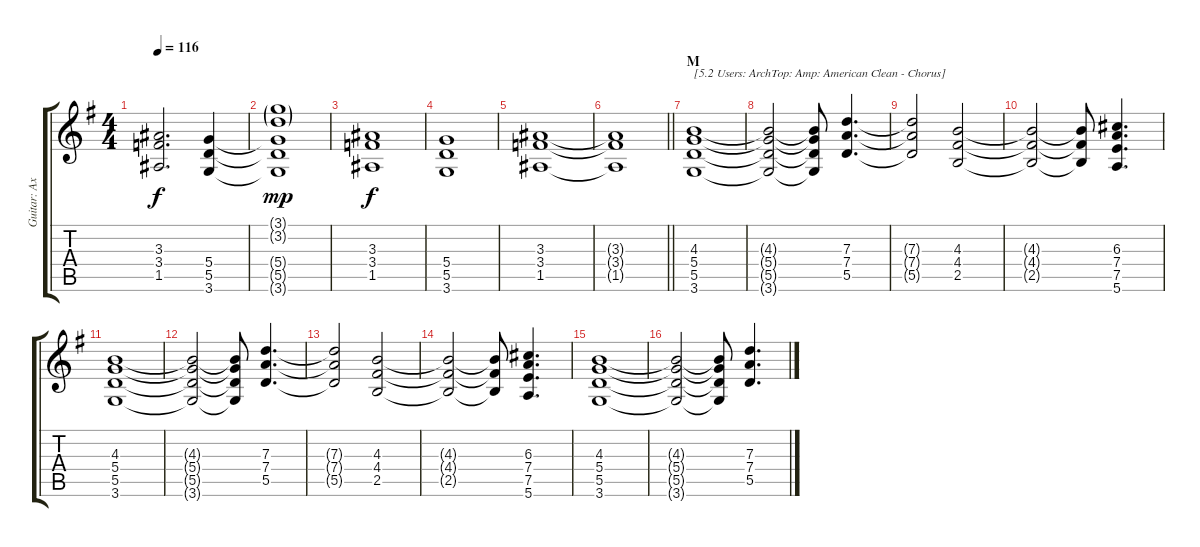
\track ("Guitar: Axel" "Guitar: Ax") {instrument electricguitarjazz}
\staff {score tabs}
\tuning (E4 B3 G3 D3 A2 E2) {hide}
\ts (4 4)
\tempo 116
\clef g2
\ks g
(3.3 3.4 1.5).2{d dy f} (5.4 5.5 3.6).4 |
(3.1{g} 3.2{g} 5.4{t} 5.5{t} 3.6{t}).1{dy mp} |
(3.3 3.4 1.5).1{dy f} |
(5.4 5.5 3.6).1 |
(3.3 3.4 1.5).1 |
\barLineRight lightlight
(3.3{t} 3.4{t} 1.5{t}).1 |
\section ("" "M")
(4.3 5.4 5.5 3.6).1{txt "[5.2 Users: ArchTop: Amp: American Clean - Chorus]" volume 13 instrument electricguitarjazz} |
(4.3{t} 5.4{t} 5.5{t} 3.6{t}).2 (4.3{t} 5.4{t} 5.5{t} 3.6{t}).8 (7.3 7.4 5.5).4{d} |
(7.3{t} 7.4{t} 5.5{t}).2 (4.3 4.4 2.5).2 |
(4.3{t} 4.4{t} 2.5{t}).2 (4.3{t} 4.4{t} 2.5{t}).8 (6.3 7.4 7.5 5.6).4{d} |
(4.3 5.4 5.5 3.6).1 |
(4.3{t} 5.4{t} 5.5{t} 3.6{t}).2 (4.3{t} 5.4{t} 5.5{t} 3.6{t}).8 (7.3 7.4 5.5).4{d} |
(7.3{t} 7.4{t} 5.5{t}).2 (4.3 4.4 2.5).2 |
(4.3{t} 4.4{t} 2.5{t}).2 (4.3{t} 4.4{t} 2.5{t}).8 (6.3 7.4 7.5 5.6).4{d} |
(4.3 5.4 5.5 3.6).1 |
(4.3{t} 5.4{t} 5.5{t} 3.6{t}).2 (4.3{t} 5.4{t} 5.5{t} 3.6{t}).8 (7.3 7.4 5.5).4{d}
